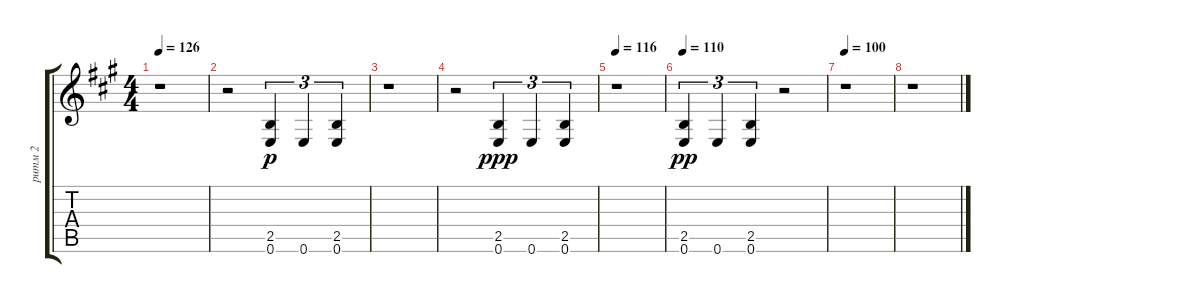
\track ("ритм 2" "ритм 2") {instrument overdrivenguitar}
\staff {score tabs}
\tuning (E4 B3 G3 D3 A2 E2) {hide}
\ts (4 4)
\tempo 126
\clef g2
\ks f#minor
r.1{dy mp} |
r.2 (2.5 0.6).4{tu (3 2) dy p} 0.6.4{tu (3 2)} (2.5 0.6).4{tu (3 2)} |
r.1 |
r.2 (2.5 0.6).4{tu (3 2) dy ppp} 0.6.4{tu (3 2)} (2.5 0.6).4{tu (3 2)} |
\tempo 116
r.1 |
\tempo 110
(2.5 0.6).4{tu (3 2) dy pp} 0.6.4{tu (3 2)} (2.5 0.6).4{tu (3 2)} r.2 |
\tempo 100
r.1 |
r.1
